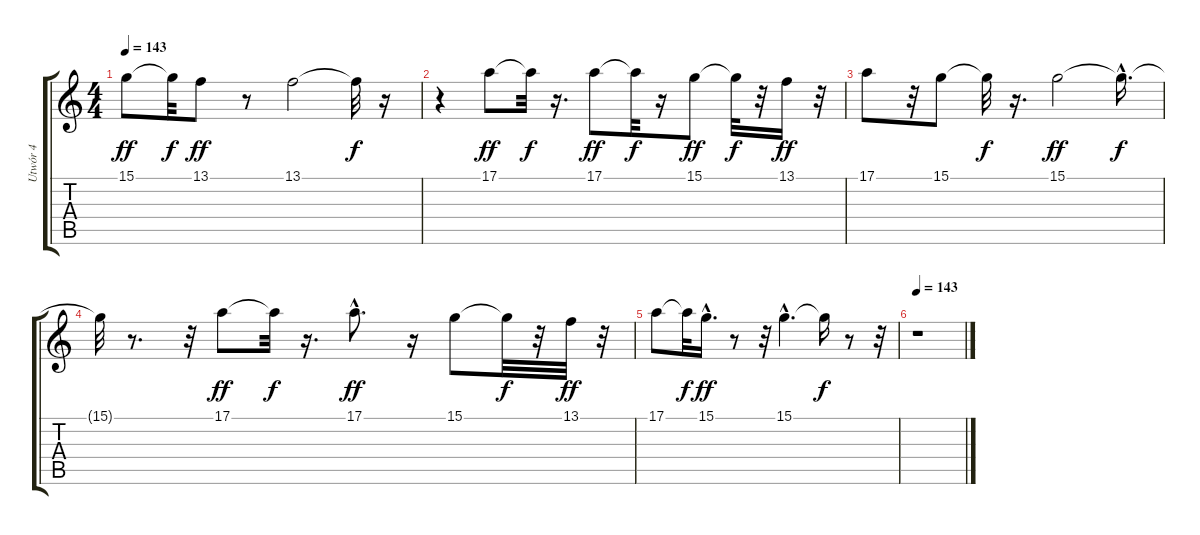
\track ("Utwór 4" "Utwór 4") {instrument fx4atmosphere}
\staff {score tabs}
\tuning (E4 B3 G3 D3 A2 E2) {hide}
\ts (4 4)
\tempo 143
\clef g2
\ks c
15.1.8{dy ff} 15.1{t}.32{dy f} 13.1.8{dy ff} r.8 13.1.2 13.1{t}.32{dy f} r.16 |
r.4 17.1.8{dy ff} 17.1{t}.32{dy f} r.16{d} 17.1.8{dy ff} 17.1{t}.32{dy f} r.16 15.1.8{dy ff} 15.1{t}.32{dy f} r.32 13.1.16{dy ff} r.32 |
17.1.8 r.32 15.1.8 15.1{t}.32{dy f} r.16{d} 15.1.2{dy ff} 15.1{hac t}.16{d dy f} |
15.1{t}.32 r.8{d} r.32 17.1.8{dy ff} 17.1{t}.32{dy f} r.16{d} 17.1{hac}.8{d dy ff} r.16 15.1.8 15.1{t}.32{dy f} r.32 13.1.32{dy ff} r.32 |
17.1.8 17.1{t}.32{dy f} 15.1{hac}.16{d dy ff} r.8 r.32 15.1{hac}.4{d} 15.1{t}.16{dy f} r.8 r.32 |
\tempo 143
r.1
